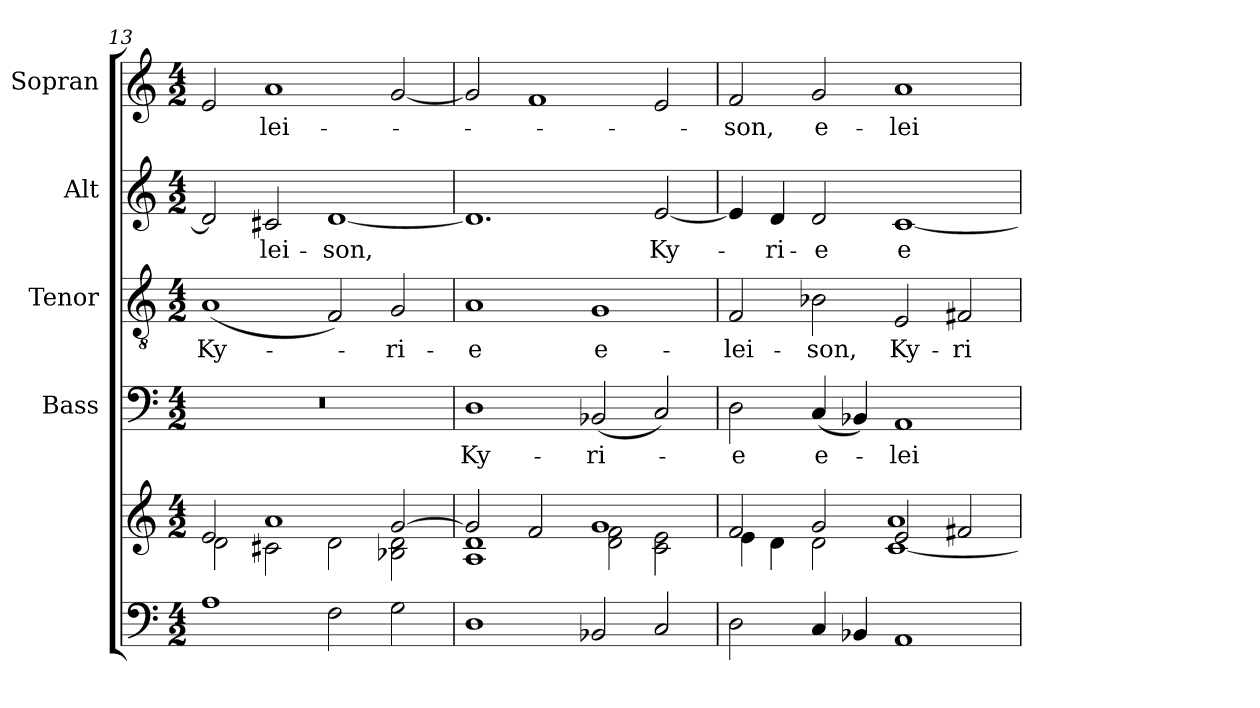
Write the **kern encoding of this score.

**kern	**kern	**kern	**text	**kern	**text	**kern	**text	**kern	**text
*part5	*part5	*part4	*part4	*part3	*part3	*part2	*part2	*part1	*part1
*staff6	*staff5	*staff4	*staff4	*staff3	*staff3	*staff2	*staff2	*staff1	*staff1
*	*	*I"Bass	*	*I"Tenor	*	*I"Alt	*	*I"Sopran	*
*	*	*I'B.	*	*I'T.	*	*I'A.	*	*I'S.	*
*clefF4	*clefG2	*clefF4	*	*clefGv2	*	*clefG2	*	*clefG2	*
*k[]	*k[]	*k[]	*	*k[]	*	*k[]	*	*k[]	*
*C:	*C:	*C:	*	*C:	*	*C:	*	*C:	*
*M4/2	*M4/2	*M4/2	*	*M4/2	*	*M4/2	*	*M4/2	*
=13	=13	=13	=13	=13	=13	=13	=13	=13	=13
*	*^	*	*	*	*	*	*	*	*
!	!	!	!	!	!	!LO:LY:b	!	!	!	!
1A	2e/	2d\	0r	.	(<1A	Ky-	2d/]	.	2e/	.
!	!	!	!	!	!	!	!	!LO:LY:b	!	!LO:LY:b
.	1a	2c#X\	.	.	.	.	2c#X/	-lei-	1a	-lei-
!	!	!	!	!	!	!	!	!LO:LY:b	!	!
2F\	.	2d\	.	.	2F/)	.	[1d	-son,	.	.
!	!	!	!	!	!	!LO:LY:b	!	!	!	!
2G\	[>2g/	2B-X\ 2d\	.	.	2G/	-ri-	.	.	[2g/	.
!!LO:LB:g=z
=14	=14	=14	=14	=14	=14	=14	=14	=14	=14	=14
!	!	!	!	!LO:LY:b	!	!LO:LY:b	!	!	!	!
1D	2g/]	1A 1d	1D	Ky-	1A	-e	1.d]	.	2g/]	.
.	2f/	.	.	.	.	.	.	.	1f	.
!	!	!	!	!LO:LY:b	!	!LO:LY:b	!	!	!	!
2BB-X/	1g	2d\ 2f\	(<2BB-X/	-ri-	1G	e-	.	.	.	.
!	!	!	!	!	!	!	!	!LO:LY:b	!	!
2C/	.	2c\ 2e\	2C/)	.	.	.	[2e/	Ky-	2e/	.
=15	=15	=15	=15	=15	=15	=15	=15	=15	=15	=15
!	!	!	!	!LO:LY:b	!	!LO:LY:b	!	!	!	!LO:LY:b
2D\	2f/	4e\	2D\	-e	2F/	-lei-	4e/]	.	2f/	-son,
!	!	!	!	!	!	!	!	!LO:LY:b	!	!
.	.	4d\	.	.	.	.	4d/	-ri-	.	.
!	!	!	!	!LO:LY:b	!	!LO:LY:b	!	!LO:LY:b	!	!LO:LY:b
4C/	2g/	2d\	(<4C/	e-	2B-X\	-son,	2d/	-e	2g/	e-
4BB-X/	.	.	4BB-X/)	.	.	.	.	.	.	.
!	!	!	!	!LO:LY:b	!	!LO:LY:b	!	!LO:LY:b	!	!LO:LY:b
1AA	2e/	[<1c 1a	1AA	-lei-	2E/	Ky-	[1c	e-	1a	-lei-
!	!	!	!	!	!	!LO:LY:b	!	!	!	!
.	2f#X/	.	.	.	2F#X/	-ri-	.	.	.	.
*	*v	*v	*	*	*	*	*	*	*	*
=	=	=	=	=	=	=	=	=	=
*-	*-	*-	*-	*-	*-	*-	*-	*-	*-
